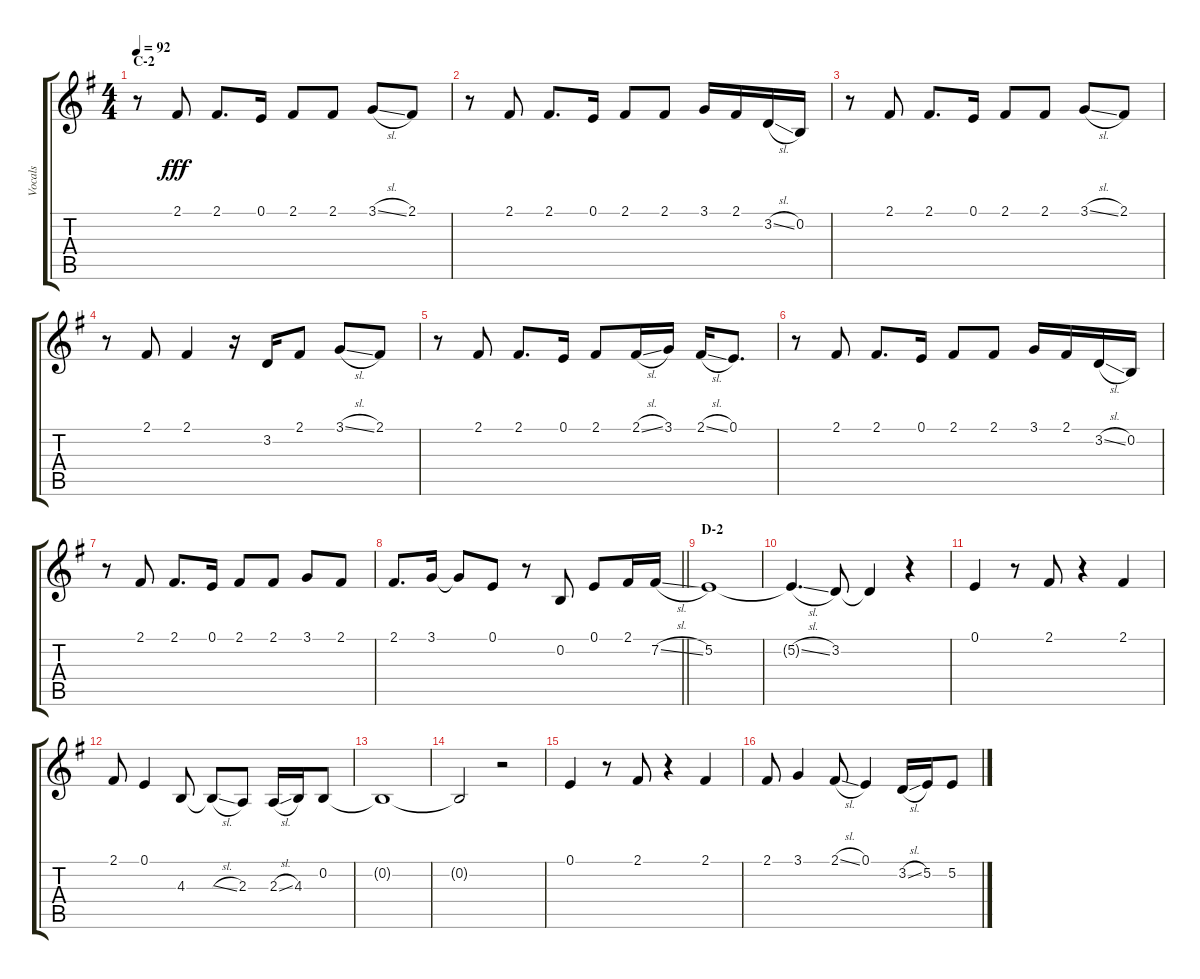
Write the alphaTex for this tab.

\track ("Vocals" "Vocals") {instrument voiceoohs}
\staff {score tabs}
\tuning (E4 B3 G3 D3 A2 E2) {hide}
\ts (4 4)
\section ("" "C-2")
\tempo 92
\clef g2
\ks eminor
r.8{dy fff} 2.1.8 2.1.8{d} 0.1.16 2.1.8 2.1.8 3.1{sl}.8 2.1.8 |
r.8 2.1.8 2.1.8{d} 0.1.16 2.1.8 2.1.8 3.1.16 2.1.16 3.2{sl}.16 0.2.16 |
r.8 2.1.8 2.1.8{d} 0.1.16 2.1.8 2.1.8 3.1{sl}.8 2.1.8 |
r.8 2.1.8 2.1.4 r.16 3.2.16 2.1.8 3.1{sl}.8 2.1.8 |
r.8 2.1.8 2.1.8{d} 0.1.16 2.1.8 2.1{sl}.16 3.1.16 2.1{sl}.16 0.1.8{d} |
r.8 2.1.8 2.1.8{d} 0.1.16 2.1.8 2.1.8 3.1.16 2.1.16 3.2{sl}.16 0.2.16 |
r.8 2.1.8 2.1.8{d} 0.1.16 2.1.8 2.1.8 3.1.8 2.1.8 |
\barLineRight lightlight
2.1.8{d} 3.1.16 3.1{t}.8 0.1.8 r.8 0.2.8 0.1.8 2.1.16 7.2{sl}.16 |
\section ("" "D-2")
5.2.1 |
5.2{sl t}.4{d} 3.2.8 3.2{t}.4 r.4 |
0.1.4 r.8 2.1.8 r.4 2.1.4 |
2.1.8 0.1.4 4.3.8 4.3{sl t}.8 2.3.8 2.3{sl}.16 4.3.16 0.2.8 |
0.2{t}.1 |
0.2{t}.2 r.2 |
0.1.4 r.8 2.1.8 r.4 2.1.4 |
2.1.8 3.1.4 2.1{sl}.8 0.1.4 3.2{sl}.16 5.2.16 5.2.8
